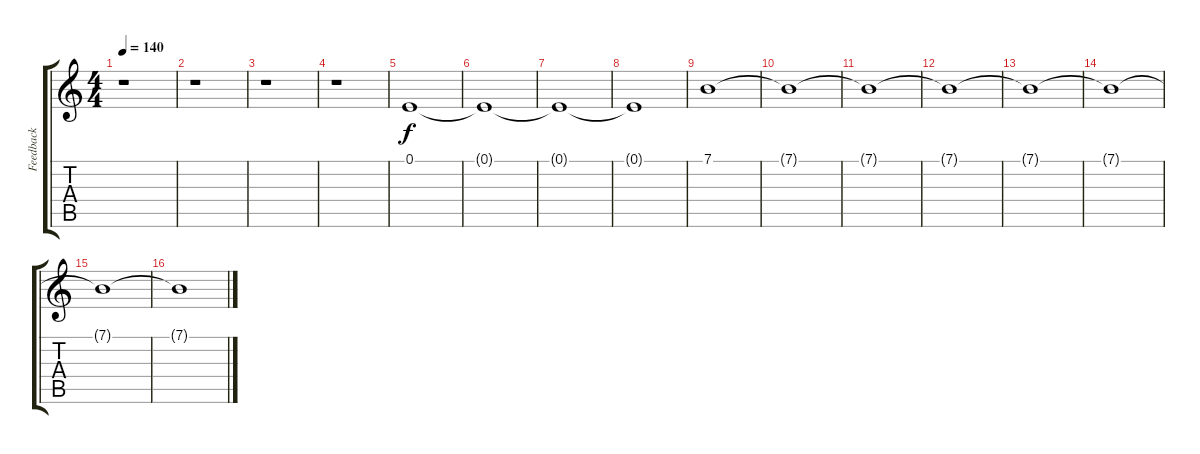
\track ("Feedback" "Feedback") {instrument lead1square}
\staff {score tabs}
\tuning (E4 B3 G3 D3 A2 E2) {hide}
\ts (4 4)
\tempo 140
\clef g2
\ks c
r.1{dy f} |
r.1 |
r.1 |
r.1 |
0.1.1 |
0.1{t}.1 |
0.1{t}.1 |
0.1{t}.1 |
7.1.1 |
7.1{t}.1 |
7.1{t}.1 |
7.1{t}.1 |
7.1{t}.1 |
7.1{t}.1 |
7.1{t}.1 |
7.1{t}.1
